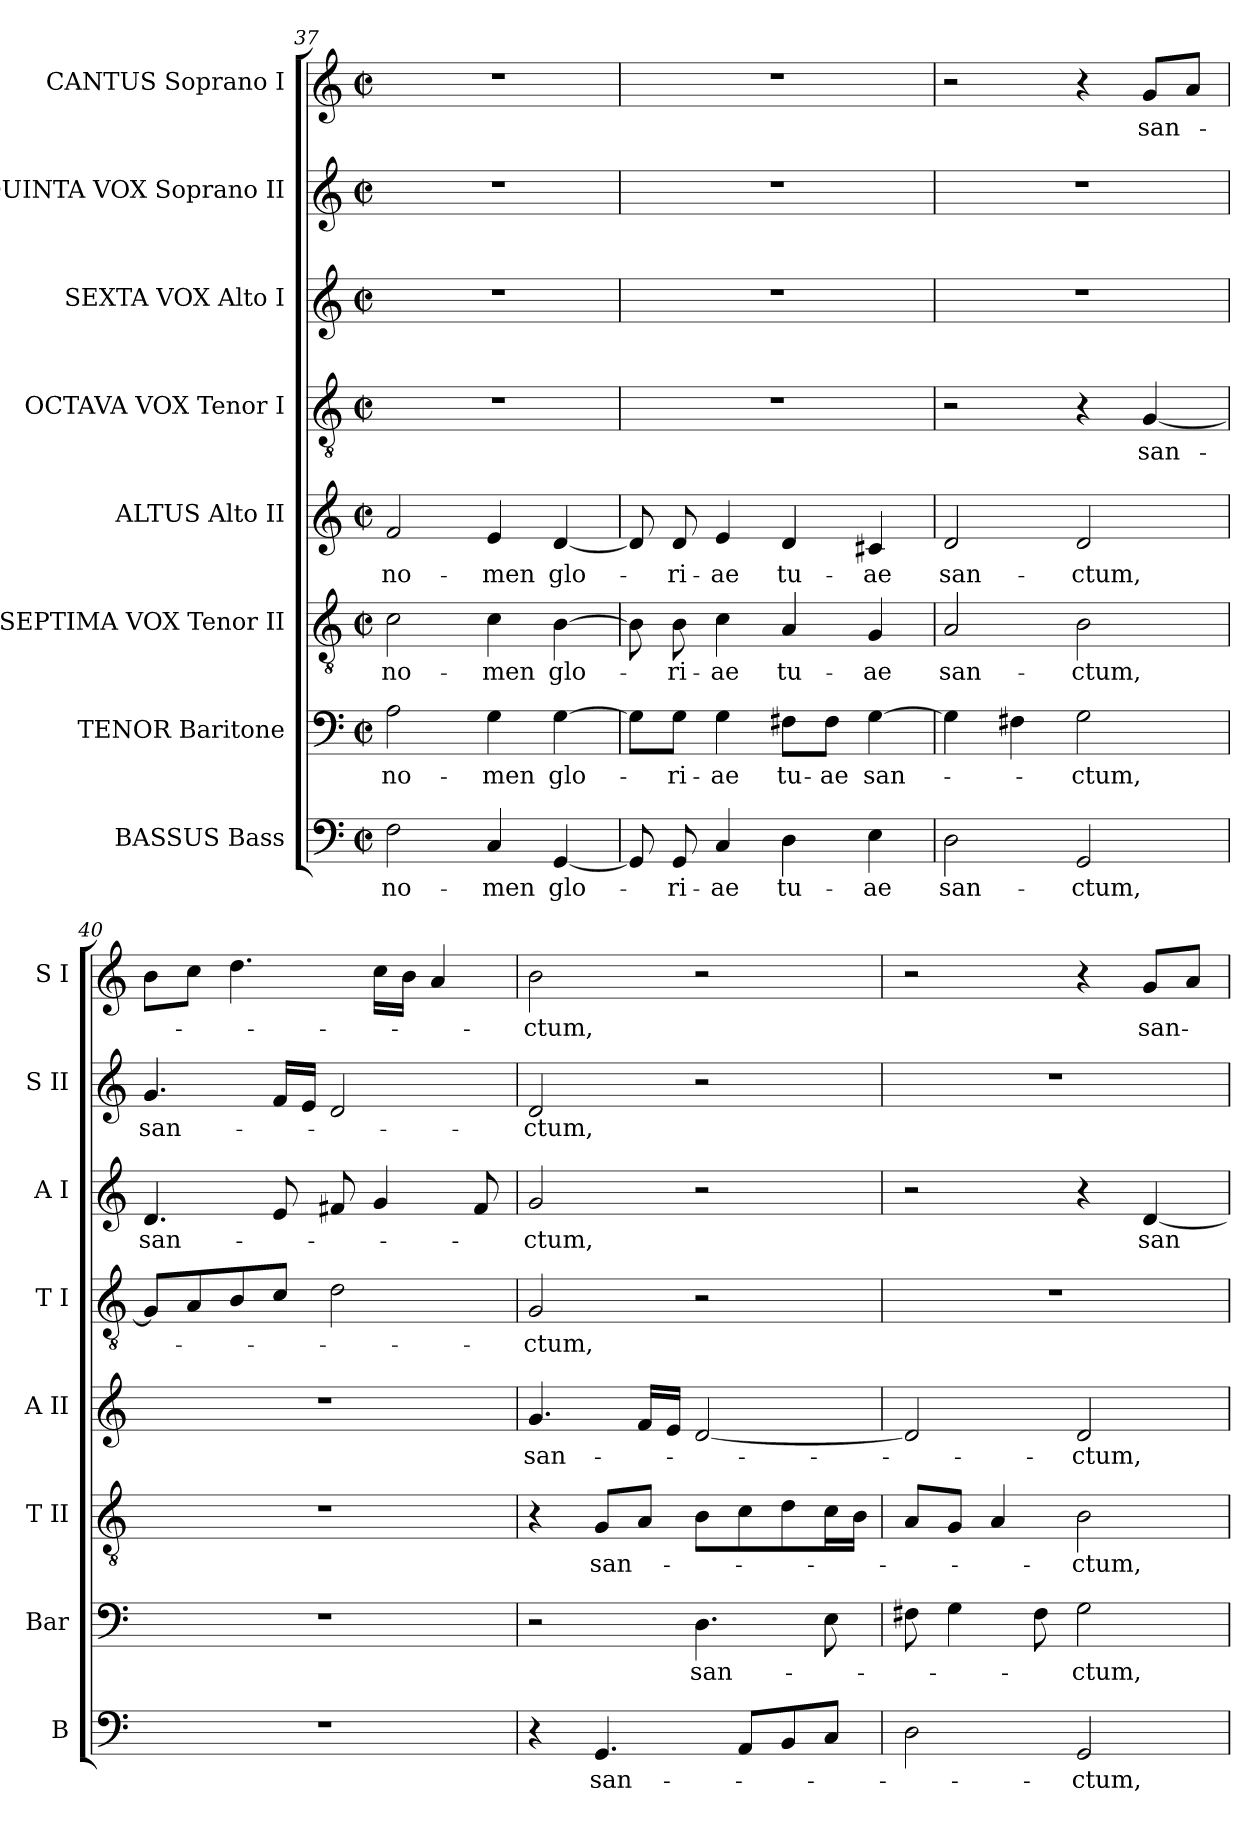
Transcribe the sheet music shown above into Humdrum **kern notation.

**kern	**text	**kern	**text	**kern	**text	**kern	**text	**kern	**text	**kern	**text	**kern	**text	**kern	**text
*part8	*part8	*part7	*part7	*part6	*part6	*part5	*part5	*part4	*part4	*part3	*part3	*part2	*part2	*part1	*part1
*staff8	*staff8	*staff7	*staff7	*staff6	*staff6	*staff5	*staff5	*staff4	*staff4	*staff3	*staff3	*staff2	*staff2	*staff1	*staff1
*I"BASSUS Bass	*	*I"TENOR Baritone	*	*I"SEPTIMA VOX Tenor II	*	*I"ALTUS Alto II	*	*I"OCTAVA VOX Tenor I	*	*I"SEXTA VOX Alto I	*	*I"QUINTA VOX Soprano II	*	*I"CANTUS Soprano I	*
*I'B	*	*I'Bar	*	*I'T II	*	*I'A II	*	*I'T I	*	*I'A I	*	*I'S II	*	*I'S I	*
*clefF4	*	*clefF4	*	*clefGv2	*	*clefG2	*	*clefGv2	*	*clefG2	*	*clefG2	*	*clefG2	*
*k[]	*	*k[]	*	*k[]	*	*k[]	*	*k[]	*	*k[]	*	*k[]	*	*k[]	*
*C:	*	*C:	*	*C:	*	*C:	*	*C:	*	*C:	*	*C:	*	*C:	*
*M2/2	*	*M2/2	*	*M2/2	*	*M2/2	*	*M2/2	*	*M2/2	*	*M2/2	*	*M2/2	*
*met(c|)	*	*met(c|)	*	*met(c|)	*	*met(c|)	*	*met(c|)	*	*met(c|)	*	*met(c|)	*	*met(c|)	*
=37	=37	=37	=37	=37	=37	=37	=37	=37	=37	=37	=37	=37	=37	=37	=37
2F\	no-	2A\	no-	2c\	no-	2f/	no-	1r	.	1r	.	1r	.	1r	.
4C/	-men	4G\	-men	4c\	-men	4e/	-men	.	.	.	.	.	.	.	.
[4GG/	glo-	[4G\	glo-	[4B\	glo-	[4d/	glo-	.	.	.	.	.	.	.	.
=38	=38	=38	=38	=38	=38	=38	=38	=38	=38	=38	=38	=38	=38	=38	=38
8GG/]	.	8G\L]	.	8B\]	.	8d/]	.	1r	.	1r	.	1r	.	1r	.
8GG/	-ri-	8G\J	-ri-	8B\	-ri-	8d/	-ri-	.	.	.	.	.	.	.	.
4C/	-ae	4G\	-ae	4c\	-ae	4e/	-ae	.	.	.	.	.	.	.	.
4D\	tu-	8F#X\L	tu-	4A/	tu-	4d/	tu-	.	.	.	.	.	.	.	.
.	.	8F#\J	-ae	.	.	.	.	.	.	.	.	.	.	.	.
4E\	-ae	[4G\	san-	4G/	-ae	4c#X/	-ae	.	.	.	.	.	.	.	.
=39	=39	=39	=39	=39	=39	=39	=39	=39	=39	=39	=39	=39	=39	=39	=39
2D\	san-	4G\]	.	2A/	san-	2d/	san-	2r	.	1r	.	1r	.	2r	.
.	.	4F#X\	.	.	.	.	.	.	.	.	.	.	.	.	.
2GG/	-ctum,	2G\	-ctum,	2B\	-ctum,	2d/	-ctum,	4r	.	.	.	.	.	4r	.
.	.	.	.	.	.	.	.	[4G/	san-	.	.	.	.	8g/L	san-
.	.	.	.	.	.	.	.	.	.	.	.	.	.	8a/J	.
=40	=40	=40	=40	=40	=40	=40	=40	=40	=40	=40	=40	=40	=40	=40	=40
1r	.	1r	.	1r	.	1r	.	8G/L]	.	4.d/	san-	4.g/	san-	8b\L	.
.	.	.	.	.	.	.	.	8A/	.	.	.	.	.	8cc\J	.
.	.	.	.	.	.	.	.	8B/	.	.	.	.	.	4.dd\	.
.	.	.	.	.	.	.	.	8c/J	.	8e/	.	16f/LL	.	.	.
.	.	.	.	.	.	.	.	.	.	.	.	16e/JJ	.	.	.
.	.	.	.	.	.	.	.	2d\	.	8f#X/	.	2d/	.	.	.
.	.	.	.	.	.	.	.	.	.	4g/	.	.	.	16cc\LL	.
.	.	.	.	.	.	.	.	.	.	.	.	.	.	16b\JJ	.
.	.	.	.	.	.	.	.	.	.	.	.	.	.	4a/	.
.	.	.	.	.	.	.	.	.	.	8f#/	.	.	.	.	.
!!LO:PB:g=z
=41	=41	=41	=41	=41	=41	=41	=41	=41	=41	=41	=41	=41	=41	=41	=41
4r	.	2r	.	4r	.	4.g/	san-	2G/	-ctum,	2g/	-ctum,	2d/	-ctum,	2b\	-ctum,
4.GG/	san-	.	.	8G/L	san-	.	.	.	.	.	.	.	.	.	.
.	.	.	.	8A/J	.	16f/LL	.	.	.	.	.	.	.	.	.
.	.	.	.	.	.	16e/JJ	.	.	.	.	.	.	.	.	.
.	.	4.D\	san-	8B\L	.	[2d/	.	2r	.	2r	.	2r	.	2r	.
8AA/L	.	.	.	8c\	.	.	.	.	.	.	.	.	.	.	.
8BB/	.	.	.	8d\	.	.	.	.	.	.	.	.	.	.	.
8C/J	.	8E\	.	16c\L	.	.	.	.	.	.	.	.	.	.	.
.	.	.	.	16B\JJ	.	.	.	.	.	.	.	.	.	.	.
=42	=42	=42	=42	=42	=42	=42	=42	=42	=42	=42	=42	=42	=42	=42	=42
2D\	.	8F#X\	.	8A/L	.	2d/]	.	1r	.	2r	.	1r	.	2r	.
.	.	4G\	.	8G/J	.	.	.	.	.	.	.	.	.	.	.
.	.	.	.	4A/	.	.	.	.	.	.	.	.	.	.	.
.	.	8F#\	.	.	.	.	.	.	.	.	.	.	.	.	.
2GG/	-ctum,	2G\	-ctum,	2B\	-ctum,	2d/	-ctum,	.	.	4r	.	.	.	4r	.
.	.	.	.	.	.	.	.	.	.	[4d/	san-	.	.	8g/L	san-
.	.	.	.	.	.	.	.	.	.	.	.	.	.	8a/J	.
=	=	=	=	=	=	=	=	=	=	=	=	=	=	=	=
*-	*-	*-	*-	*-	*-	*-	*-	*-	*-	*-	*-	*-	*-	*-	*-
